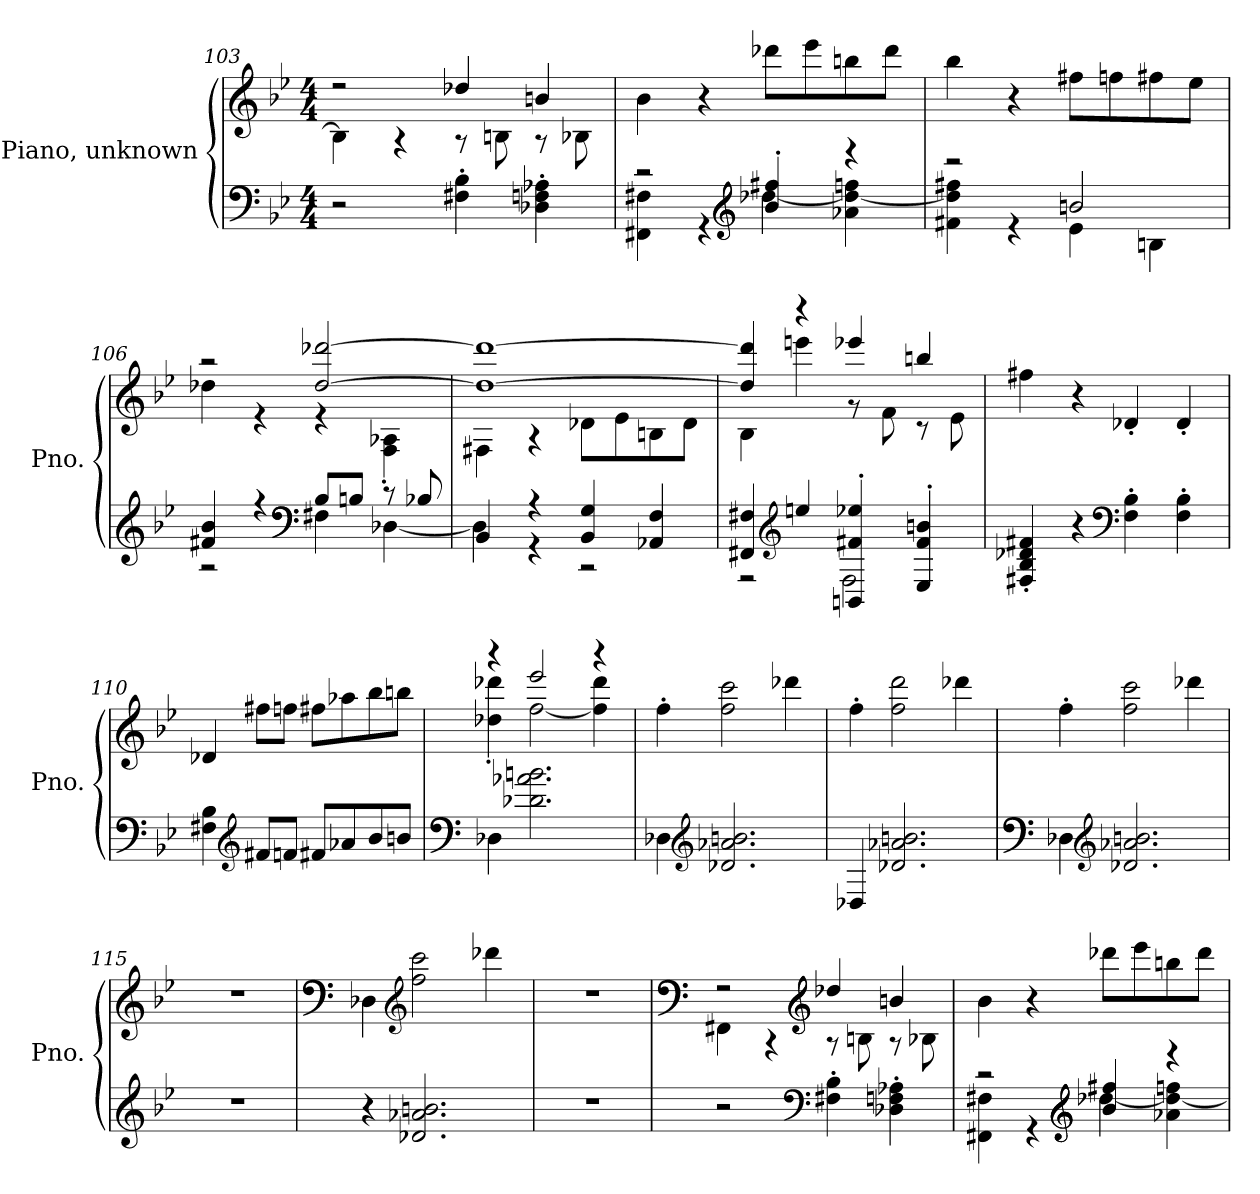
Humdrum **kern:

**kern	**kern
*part1	*part1
*staff2	*staff1
*I"Piano, unknown	*
*I'Pno.	*
*clefF4	*clefG2
*k[b-e-]	*k[b-e-]
*M4/4	*M4/4
=103	=103
*	*^
2r	2r	4B-\]
.	.	4r
4F#X\' 4B-\'	4dd-X/	8r
.	.	8Bn\
4D-X\' 4Fn\' 4A-X\'	4bn/	8r
.	.	8B-X\
*	*v	*v
!!LO:LB:g=z
=104	=104
*^	*
2r	4FF#X\ 4F#X\	4b-\
.	4r	4r
*clefG2	*	*
4b-/' 4ff#X/'	[4dd-X\	8ddd-X\L
.	.	8eee-\
4r	4a-X\ 4dd-\_ 4ffn\	8bbn\
.	.	8ddd-\J
=105	=105	=105
2r	4f#X\ 4dd-\] 4ff#X\	4bb-\
.	4r	4r
2bn/	4e-\	8ff#X\L
.	.	8ffn\
.	4Bn\	8ff#X\
.	.	8ee-\J
=106	=106	=106
*	*	*^
4f#X/ 4b-/	2r	2r	4dd-X\
4r	.	.	4r
*clefF4	*	*	*
8B-/L	4F#X\	[2dd-/ [2ddd-X/	4r
8Bn/J	.	.	.
8r	[4D-X\	.	4F\' 4A-X\'
8B-X/	.	.	.
=107	=107	=107	=107
4BB-/	4D-\]	1dd-_ 1ddd-_	4F#X\
4r	4r	.	4r
4BB-/ 4G/	2r	.	8d-X\L
.	.	.	8e-\
4AA-X/ 4F/	.	.	8Bn\
.	.	.	8d-\J
!!LO:LB:g=z	!!
=108	=108	=108	=108
4FF#X/ 4F#X/	2r	4dd-/] 4ddd-/]	4B-\
*clefG2	*	*	*
4een/	.	4r	4eeen\
4BBn/' 4f#X/' 4ee-X/'	2F#\	4eee-X/	8r
.	.	.	8f\
4E-/' 4f#/' 4bn/'	.	4bbn/	8r
.	.	.	8e-\
*v	*v	*	*
*	*v	*v
=109	=109
4F#X/' 4B-/' 4d-X/' 4f#X/'	4ff#X\
4r	4r
*clefF4	*
4F#\' 4B-\'	4d-X'/
4F#\' 4B-\'	4d-'/
=110	=110
4F#X\ 4B-\	4d-X/
*clefG2	*
8f#X/L	8ff#X\L
8fn/J	8ffn\J
8f#X/L	8ff#X\L
8a-X/	8aa-X\
8b-/	8bb-\
8bn/J	8bbn\J
=111	=111
*clefF4	*
*	*^
4D-X\	4r	4dd-X\' 4ddd-X\'
2.d-X\ 2.a-X\ 2.bn\	2eee-/	[2ff\
.	4r	4ff\] 4ddd-\
*	*v	*v
!!LO:LB:g=z
=112	=112
4D-X\	4ff'\
*clefG2	*
2.d-X/ 2.a-X/ 2.bn/	2ff\ 2ccc\
.	4ddd-X\
=113	=113
4D-X/	4ff'\
2.d-X/ 2.a-X/ 2.bn/	2ff\ 2ddd\
.	4ddd-X\
=114	=114
*clefF4	*
4D-X\	4ff'\
*clefG2	*
2.d-X/ 2.a-X/ 2.bn/	2ff\ 2ccc\
.	4ddd-X\
=115	=115
1r	1r
=116	=116
*	*clefF4
4r	4D-X\
*	*clefG2
2.d-X/ 2.a-X/ 2.bn/	2ff\ 2ccc\
.	4ddd-X\
=117	=117
1r	1r
!!LO:PB:g=z
=118	=118
*	*clefF4
*	*^
2r	2r	4FF#X\
.	.	4r
*clefF4	*clefG2	*
4F#X\' 4B-\'	4dd-X/	8r
.	.	8Bn\
4D-X\' 4Fn\' 4A-X\'	4bn/	8r
.	.	8B-X\
*	*v	*v
=119	=119
*^	*
2r	4FF#X\ 4F#X\	4b-\
.	4r	4r
*clefG2	*	*
4b-/ 4ff#X/	[4dd-X\	8ddd-X\L
.	.	8eee-\
4r	4a-X\ 4dd-\_ 4ffn\	8bbn\
.	.	8ddd-\J
*v	*v	*
=	=
*-	*-
